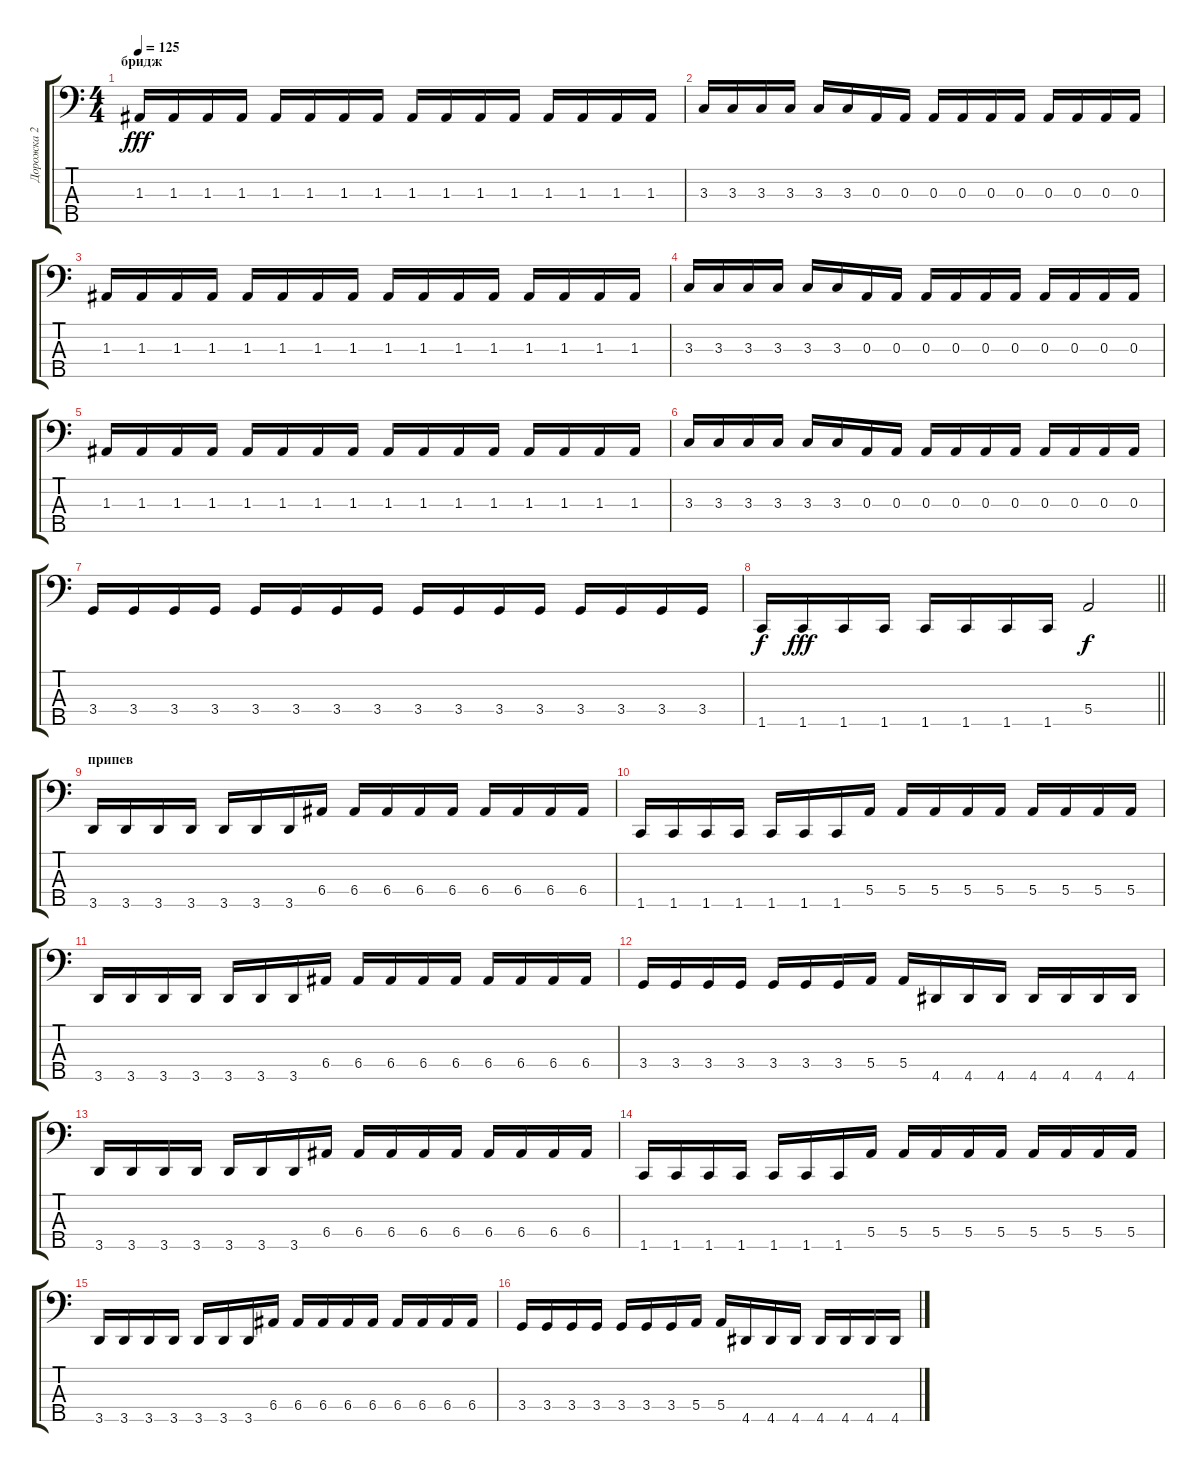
\track ("Дорожка 2" "Дорожка 2") {instrument electricbassfinger}
\staff {score tabs}
\tuning (G2 D2 A1 E1 B0) {hide}
\ts (4 4)
\section ("" "бридж")
\tempo 125
\clef f4
\ks c
1.3.16{dy fff} 1.3.16 1.3.16 1.3.16 1.3.16 1.3.16 1.3.16 1.3.16 1.3.16 1.3.16 1.3.16 1.3.16 1.3.16 1.3.16 1.3.16 1.3.16 |
3.3.16 3.3.16 3.3.16 3.3.16 3.3.16 3.3.16 0.3.16 0.3.16 0.3.16 0.3.16 0.3.16 0.3.16 0.3.16 0.3.16 0.3.16 0.3.16 |
1.3.16 1.3.16 1.3.16 1.3.16 1.3.16 1.3.16 1.3.16 1.3.16 1.3.16 1.3.16 1.3.16 1.3.16 1.3.16 1.3.16 1.3.16 1.3.16 |
3.3.16 3.3.16 3.3.16 3.3.16 3.3.16 3.3.16 0.3.16 0.3.16 0.3.16 0.3.16 0.3.16 0.3.16 0.3.16 0.3.16 0.3.16 0.3.16 |
1.3.16 1.3.16 1.3.16 1.3.16 1.3.16 1.3.16 1.3.16 1.3.16 1.3.16 1.3.16 1.3.16 1.3.16 1.3.16 1.3.16 1.3.16 1.3.16 |
3.3.16 3.3.16 3.3.16 3.3.16 3.3.16 3.3.16 0.3.16 0.3.16 0.3.16 0.3.16 0.3.16 0.3.16 0.3.16 0.3.16 0.3.16 0.3.16 |
3.4.16 3.4.16 3.4.16 3.4.16 3.4.16 3.4.16 3.4.16 3.4.16 3.4.16 3.4.16 3.4.16 3.4.16 3.4.16 3.4.16 3.4.16 3.4.16 |
\barLineRight lightlight
1.5.16{dy f} 1.5.16{dy fff} 1.5.16 1.5.16 1.5.16 1.5.16 1.5.16 1.5.16 5.4.2{dy f} |
\section ("" "припев")
3.5.16 3.5.16 3.5.16 3.5.16 3.5.16 3.5.16 3.5.16 6.4.16 6.4.16 6.4.16 6.4.16 6.4.16 6.4.16 6.4.16 6.4.16 6.4.16 |
1.5.16 1.5.16 1.5.16 1.5.16 1.5.16 1.5.16 1.5.16 5.4.16 5.4.16 5.4.16 5.4.16 5.4.16 5.4.16 5.4.16 5.4.16 5.4.16 |
3.5.16 3.5.16 3.5.16 3.5.16 3.5.16 3.5.16 3.5.16 6.4.16 6.4.16 6.4.16 6.4.16 6.4.16 6.4.16 6.4.16 6.4.16 6.4.16 |
3.4.16 3.4.16 3.4.16 3.4.16 3.4.16 3.4.16 3.4.16 5.4.16 5.4.16 4.5.16 4.5.16 4.5.16 4.5.16 4.5.16 4.5.16 4.5.16 |
3.5.16 3.5.16 3.5.16 3.5.16 3.5.16 3.5.16 3.5.16 6.4.16 6.4.16 6.4.16 6.4.16 6.4.16 6.4.16 6.4.16 6.4.16 6.4.16 |
1.5.16 1.5.16 1.5.16 1.5.16 1.5.16 1.5.16 1.5.16 5.4.16 5.4.16 5.4.16 5.4.16 5.4.16 5.4.16 5.4.16 5.4.16 5.4.16 |
3.5.16 3.5.16 3.5.16 3.5.16 3.5.16 3.5.16 3.5.16 6.4.16 6.4.16 6.4.16 6.4.16 6.4.16 6.4.16 6.4.16 6.4.16 6.4.16 |
3.4.16 3.4.16 3.4.16 3.4.16 3.4.16 3.4.16 3.4.16 5.4.16 5.4.16 4.5.16 4.5.16 4.5.16 4.5.16 4.5.16 4.5.16 4.5.16
